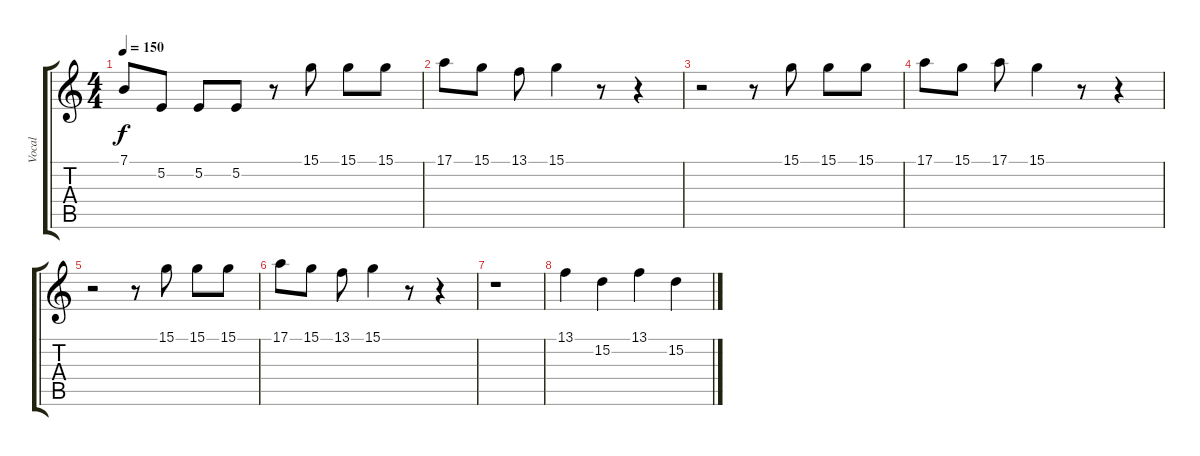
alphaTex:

\track ("Vocal" "Vocal") {instrument oboe}
\staff {score tabs}
\tuning (E4 B3 G3 D3 A2 E2) {hide}
\ts (4 4)
\tempo 150
\clef g2
\ks c
7.1.8{dy f} 5.2.8 5.2.8 5.2.8 r.8 15.1.8 15.1.8 15.1.8 |
17.1.8 15.1.8 13.1.8 15.1.4 r.8 r.4 |
r.2 r.8 15.1.8 15.1.8 15.1.8 |
17.1.8 15.1.8 17.1.8 15.1.4 r.8 r.4 |
r.2 r.8 15.1.8 15.1.8 15.1.8 |
17.1.8 15.1.8 13.1.8 15.1.4 r.8 r.4 |
r.1 |
13.1.4 15.2.4 13.1.4 15.2.4
